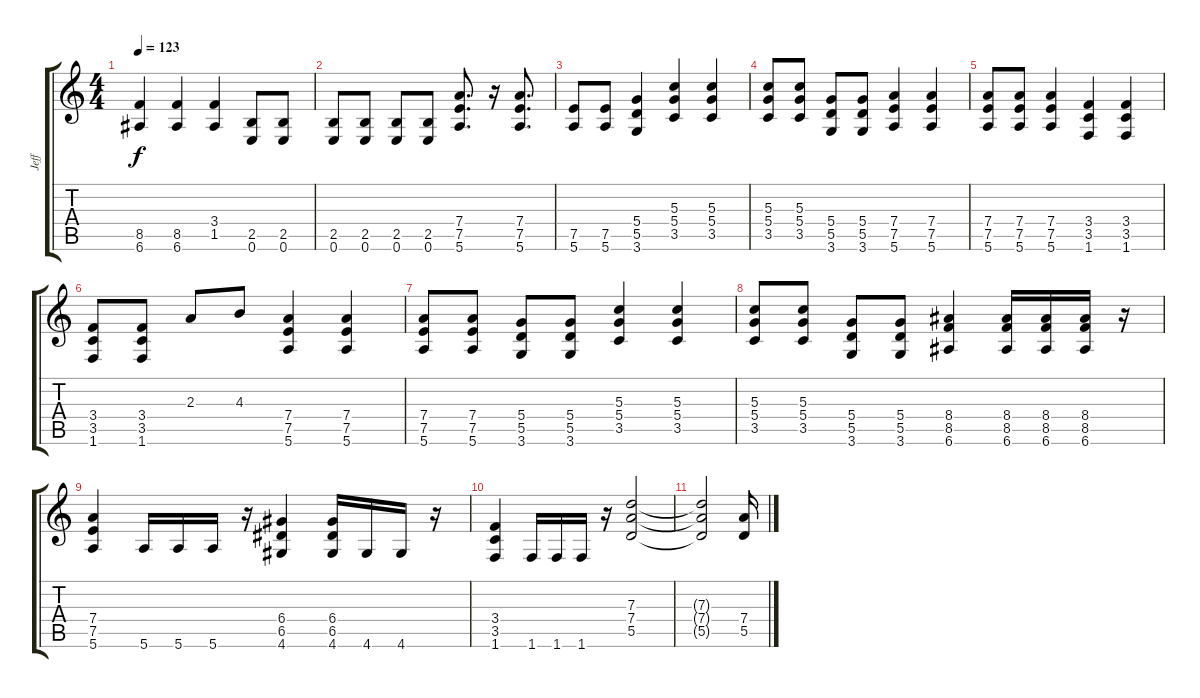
\track ("Jeff" "Jeff") {instrument distortionguitar}
\staff {score tabs}
\tuning (E4 B3 G3 D3 A2 E2) {hide}
\ts (4 4)
\tempo 123
\clef g2
\ks c
(8.5 6.6).4{dy f} (8.5 6.6).4 (3.4 1.5).4 (2.5 0.6).8 (2.5 0.6).8 |
(2.5 0.6).8 (2.5 0.6).8 (2.5 0.6).8 (2.5 0.6).8 (7.4 7.5 5.6).8{d} r.16 (7.4 7.5 5.6).8{d} |
(7.5 5.6).8 (7.5 5.6).8 (5.4 5.5 3.6).4 (5.3 5.4 3.5).4 (5.3 5.4 3.5).4 |
(5.3 5.4 3.5).8 (5.3 5.4 3.5).8 (5.4 5.5 3.6).8 (5.4 5.5 3.6).8 (7.4 7.5 5.6).4 (7.4 7.5 5.6).4 |
(7.4 7.5 5.6).8 (7.4 7.5 5.6).8 (7.4 7.5 5.6).4 (3.4 3.5 1.6).4 (3.4 3.5 1.6).4 |
(3.4 3.5 1.6).8 (3.4 3.5 1.6).8 2.3.8 4.3.8 (7.4 7.5 5.6).4 (7.4 7.5 5.6).4 |
(7.4 7.5 5.6).8 (7.4 7.5 5.6).8 (5.4 5.5 3.6).8 (5.4 5.5 3.6).8 (5.3 5.4 3.5).4 (5.3 5.4 3.5).4 |
(5.3 5.4 3.5).8 (5.3 5.4 3.5).8 (5.4 5.5 3.6).8 (5.4 5.5 3.6).8 (8.4 8.5 6.6).4 (8.4 8.5 6.6).16 (8.4 8.5 6.6).16 (8.4 8.5 6.6).16 r.16 |
(7.4 7.5 5.6).4 5.6.16 5.6.16 5.6.16 r.16 (6.4 6.5 4.6).4 (6.4 6.5 4.6).16 4.6.16 4.6.16 r.16 |
(3.4 3.5 1.6).4 1.6.16 1.6.16 1.6.16 r.16 (7.3 7.4 5.5).2 |
(7.3{t} 7.4{t} 5.5{t}).2 (7.4 5.5).16
